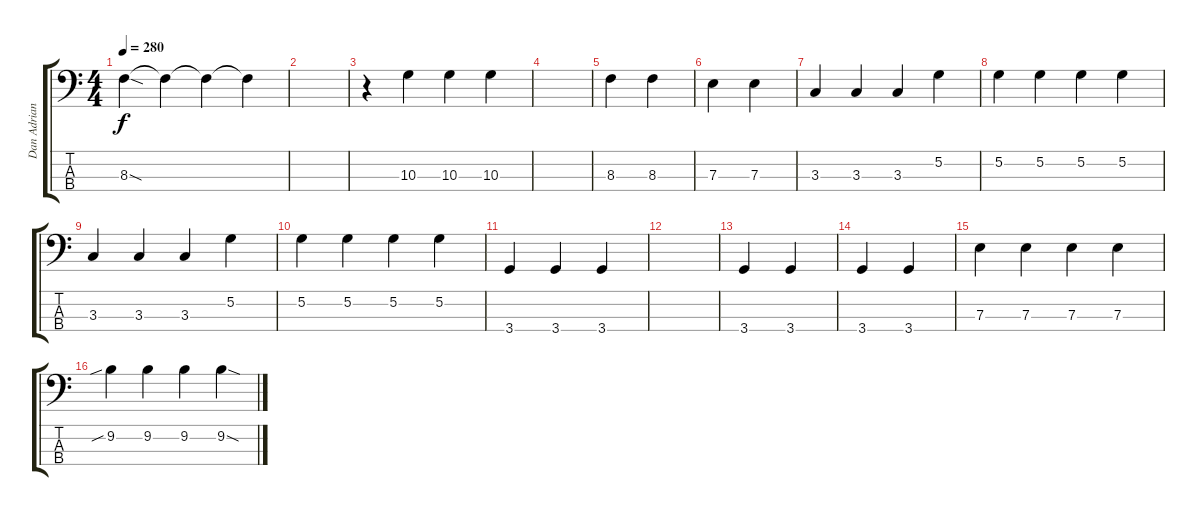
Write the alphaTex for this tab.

\track ("Dan Adriano - Bass" "Dan Adrian") {instrument electricbasspick}
\staff {score tabs}
\tuning (G2 D2 A1 E1) {hide}
\ts (4 4)
\tempo 280
\clef f4
\ks c
8.3{sod}.4{dy f} 8.3{t}.4 8.3{t}.4 8.3{t}.4 |
|
r.4 10.3.4 10.3.4 10.3.4 |
|
8.3.4 8.3.4 |
7.3.4 7.3.4 |
3.3.4 3.3.4 3.3.4 5.2.4 |
5.2.4 5.2.4 5.2.4 5.2.4 |
3.3.4 3.3.4 3.3.4 5.2.4 |
5.2.4 5.2.4 5.2.4 5.2.4 |
3.4.4 3.4.4 3.4.4 |
|
3.4.4 3.4.4 |
3.4.4 3.4.4 |
7.3.4 7.3.4 7.3.4 7.3.4 |
9.2{sib}.4 9.2.4 9.2.4 9.2{sod}.4
